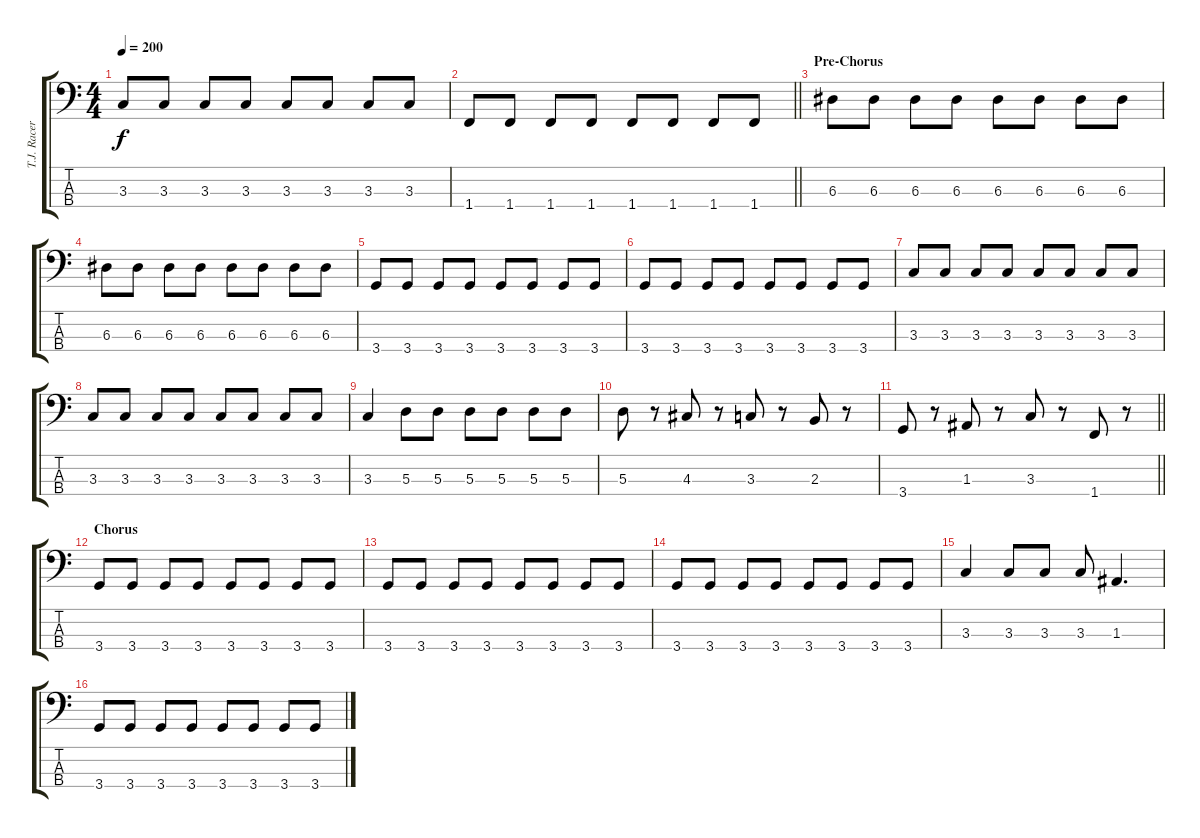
\track ("T.J. Racer" "T.J. Racer") {instrument electricbasspick}
\staff {score tabs}
\tuning (G2 D2 A1 E1) {hide}
\ts (4 4)
\tempo 200
\clef f4
\ks c
3.3.8{dy f} 3.3.8 3.3.8 3.3.8 3.3.8 3.3.8 3.3.8 3.3.8 |
\barLineRight lightlight
1.4.8 1.4.8 1.4.8 1.4.8 1.4.8 1.4.8 1.4.8 1.4.8 |
\section ("" "Pre-Chorus")
6.3.8 6.3.8 6.3.8 6.3.8 6.3.8 6.3.8 6.3.8 6.3.8 |
6.3.8 6.3.8 6.3.8 6.3.8 6.3.8 6.3.8 6.3.8 6.3.8 |
3.4.8 3.4.8 3.4.8 3.4.8 3.4.8 3.4.8 3.4.8 3.4.8 |
3.4.8 3.4.8 3.4.8 3.4.8 3.4.8 3.4.8 3.4.8 3.4.8 |
3.3.8 3.3.8 3.3.8 3.3.8 3.3.8 3.3.8 3.3.8 3.3.8 |
3.3.8 3.3.8 3.3.8 3.3.8 3.3.8 3.3.8 3.3.8 3.3.8 |
3.3.4 5.3.8 5.3.8 5.3.8 5.3.8 5.3.8 5.3.8 |
5.3.8 r.8 4.3.8 r.8 3.3.8 r.8 2.3.8 r.8 |
\barLineRight lightlight
3.4.8 r.8 1.3.8 r.8 3.3.8 r.8 1.4.8 r.8 |
\section ("" "Chorus")
3.4.8 3.4.8 3.4.8 3.4.8 3.4.8 3.4.8 3.4.8 3.4.8 |
3.4.8 3.4.8 3.4.8 3.4.8 3.4.8 3.4.8 3.4.8 3.4.8 |
3.4.8 3.4.8 3.4.8 3.4.8 3.4.8 3.4.8 3.4.8 3.4.8 |
3.3.4 3.3.8 3.3.8 3.3.8 1.3.4{d} |
3.4.8 3.4.8 3.4.8 3.4.8 3.4.8 3.4.8 3.4.8 3.4.8
